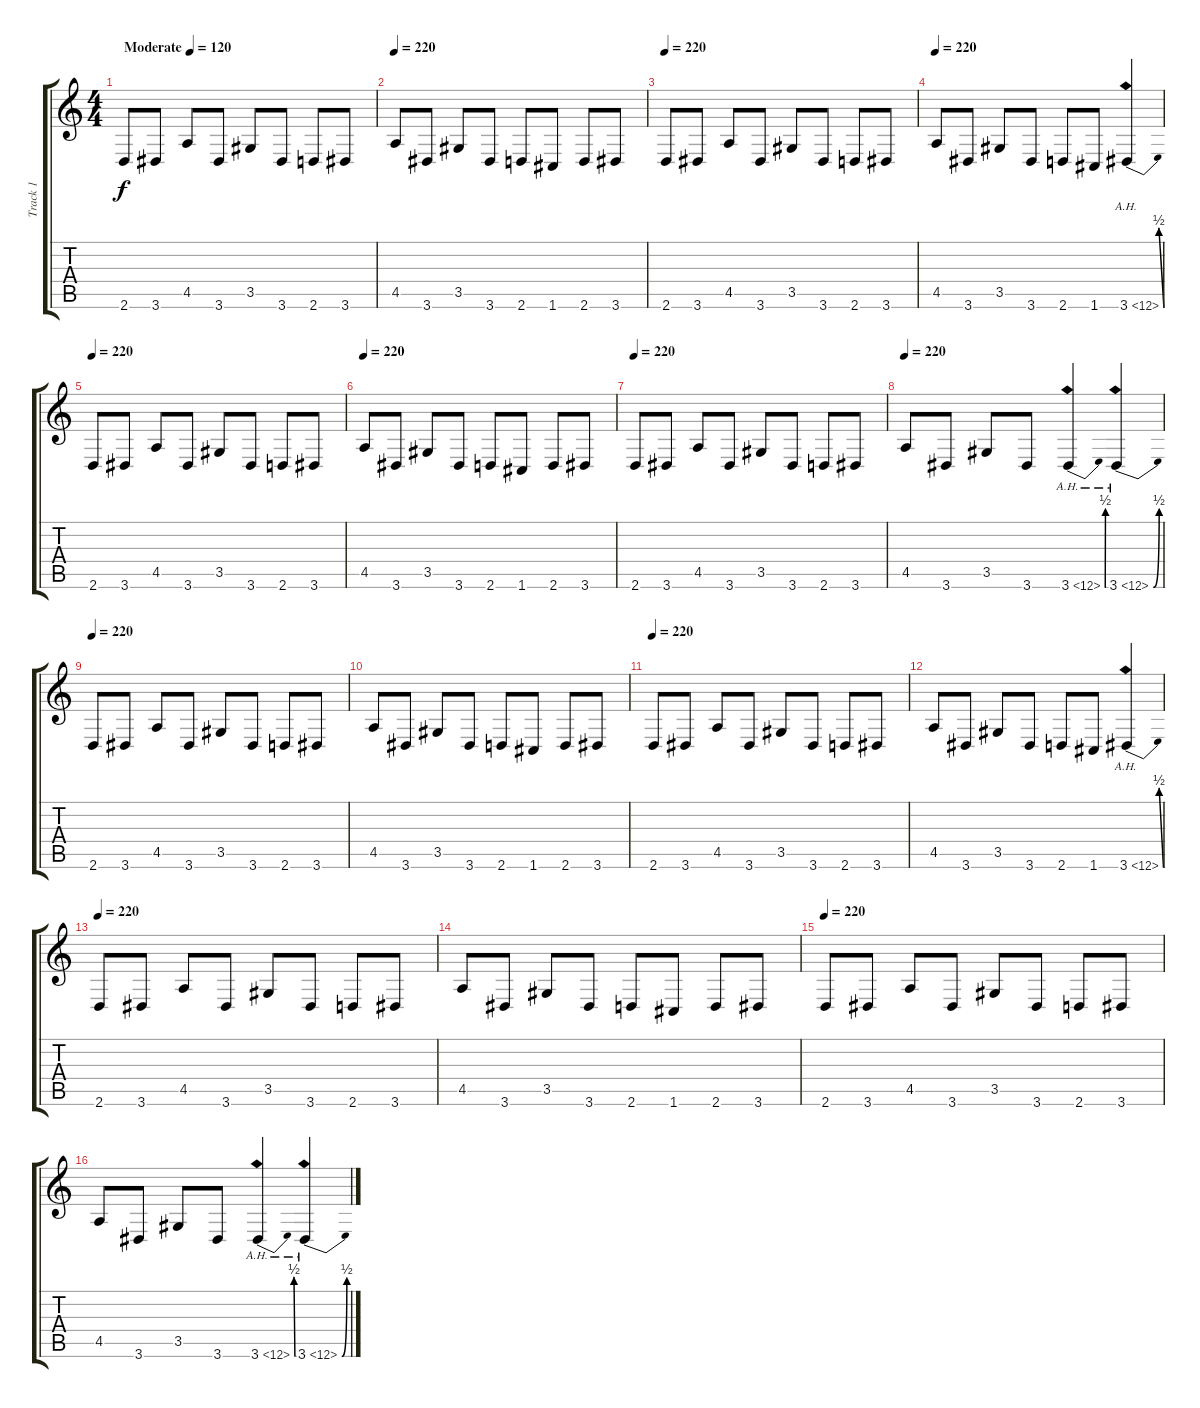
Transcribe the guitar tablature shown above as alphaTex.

\track ("Track 1" "Track 1") {instrument distortionguitar}
\staff {score tabs}
\tuning (C4 G3 Eb3 Bb2 F2 C2) {hide}
\ts (4 4)
\tempo (120 "Moderate")
\tempo 220
\tempo (120 "Moderate")
\clef g2
\ks c
2.6.8{dy f instrument distortionguitar} 3.6.8 4.5.8 3.6.8 3.5.8 3.6.8 2.6.8 3.6.8 |
\tempo 220
4.5.8 3.6.8 3.5.8 3.6.8 2.6.8 1.6.8 2.6.8 3.6.8 |
\tempo 200
\tempo 220
2.6.8 3.6.8 4.5.8 3.6.8 3.5.8 3.6.8 2.6.8 3.6.8 |
\tempo 220
4.5.8 3.6.8 3.5.8 3.6.8 2.6.8 1.6.8 3.6{be (bend 0 0 60 2) ah 9}.4 |
\tempo 200
\tempo 220
2.6.8 3.6.8 4.5.8 3.6.8 3.5.8 3.6.8 2.6.8 3.6.8 |
\tempo 220
4.5.8 3.6.8 3.5.8 3.6.8 2.6.8 1.6.8 2.6.8 3.6.8 |
\tempo 200
\tempo 220
2.6.8 3.6.8 4.5.8 3.6.8 3.5.8 3.6.8 2.6.8 3.6.8 |
\tempo 220
4.5.8 3.6.8 3.5.8 3.6.8 3.6{be (bend 0 0 60 2) ah 9}.4 3.6{be (bend 0 0 60 2) ah 9}.4 |
\tempo 220
2.6.8 3.6.8 4.5.8 3.6.8 3.5.8 3.6.8 2.6.8 3.6.8 |
4.5.8 3.6.8 3.5.8 3.6.8 2.6.8 1.6.8 2.6.8 3.6.8 |
\tempo 220
2.6.8 3.6.8 4.5.8 3.6.8 3.5.8 3.6.8 2.6.8 3.6.8 |
4.5.8 3.6.8 3.5.8 3.6.8 2.6.8 1.6.8 3.6{be (bend 0 0 60 2) ah 9}.4 |
\tempo 220
2.6.8 3.6.8 4.5.8 3.6.8 3.5.8 3.6.8 2.6.8 3.6.8 |
4.5.8 3.6.8 3.5.8 3.6.8 2.6.8 1.6.8 2.6.8 3.6.8 |
\tempo 220
2.6.8 3.6.8 4.5.8 3.6.8 3.5.8 3.6.8 2.6.8 3.6.8 |
4.5.8 3.6.8 3.5.8 3.6.8 3.6{be (bend 0 0 60 2) ah 9}.4 3.6{be (bend 0 0 60 2) ah 9}.4
